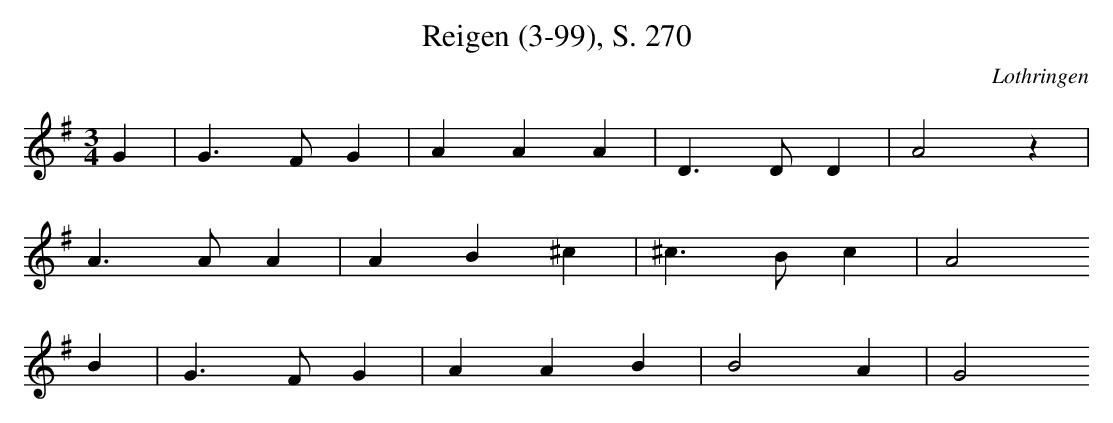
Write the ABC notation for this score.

X:1
T: Reigen (3-99), S. 270
O: Lothringen
M: 3/4
L: 1/8
K: G
G2 | G3FG2 | A2A2A2 | D3DD2 | A4z2 |
A3AA2 | A2B2^c2 | ^c3Bc2 | A4
B2 | G3FG2 | A2A2B2 | B4A2 | G4
